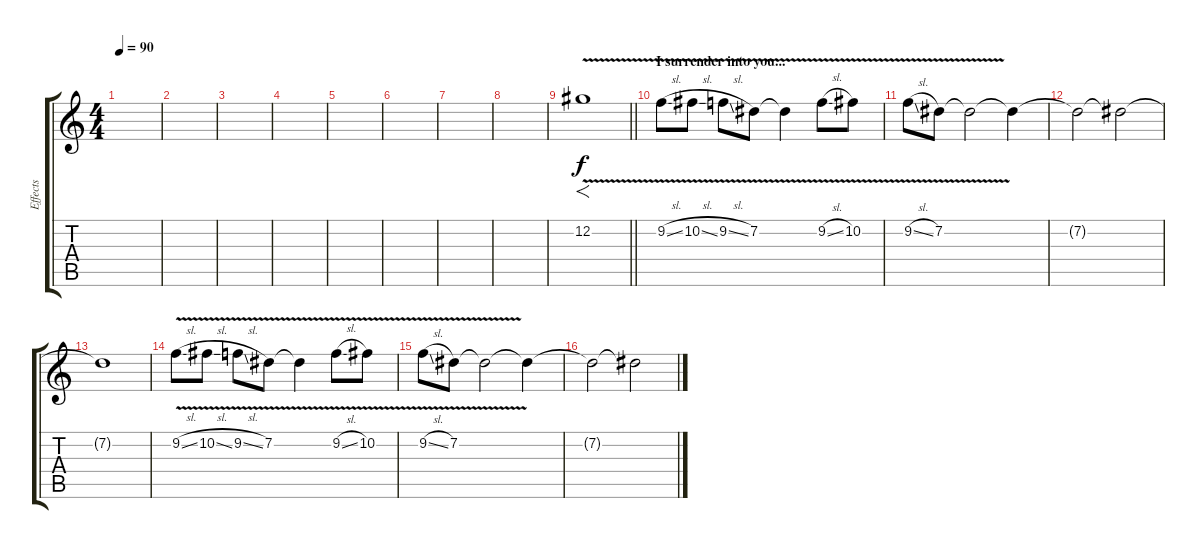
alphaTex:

\track ("Effects" "Effects") {instrument distortionguitar}
\staff {score tabs}
\tuning (Db4 Ab3 E3 B2 Gb2 B1) {hide}
\ts (4 4)
\tempo 90
\clef g2
\ks c
|
|
|
|
|
|
|
|
\barLineRight lightlight
12.2{v}.1{f} |
\section ("" "I surrender into you...")
9.2{v sl}.8 10.2{v sl}.8 9.2{v sl}.8 7.2{v}.8 7.2{t}.4 9.2{v sl}.8 10.2{v}.8 |
9.2{v sl}.8 7.2{v}.8 7.2{t}.2 7.2{t}.4{volume 7} |
7.2{t}.2{volume 6} 7.2{t}.2{volume 5} |
7.2{t}.1 |
9.2{v sl}.8 10.2{v sl}.8 9.2{v sl}.8 7.2{v}.8 7.2{t}.4 9.2{v sl}.8 10.2{v}.8 |
9.2{v sl}.8 7.2{v}.8 7.2{t}.2 7.2{t}.4{volume 7} |
7.2{t}.2{volume 6} 7.2{t}.2{volume 5}
